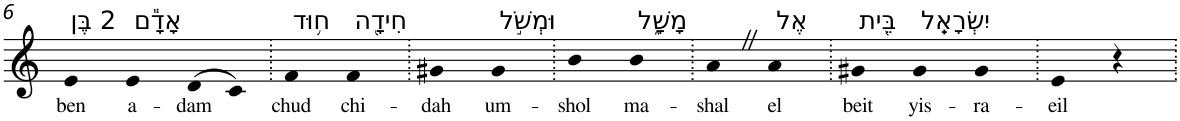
**kern	**text
*part1	*part1
*staff1	*staff1
*I"Piano	*
*I'Pno	*
!!LO:PB:g=z
*clefG2	*
*k[]	*
=6	=6
!LO:TX:a:t=2 בֶּן	!
!	!LO:LY:b
4e	ben
!LO:TX:a:t=אָדָ֕ם	!
!	!LO:LY:b
4e	a-
!	!LO:LY:b
(>8d	-dam
8c)	.
=7.	=7.
!LO:TX:a:t=ח֥וּד	!
!	!LO:LY:b
4f	chud
!LO:TX:a:t=חִידָ֖ה	!
!	!LO:LY:b
4f	chi-
=8.	=8.
!	!LO:LY:b
4g#X	-dah
!LO:TX:a:t=וּמְשֹׁ֣ל	!
!	!LO:LY:b
4g#	um-
=9.	=9.
!	!LO:LY:b
4b	-shol
!LO:TX:a:t=מָשָׁ֑ל	!
!	!LO:LY:b
4b	ma-
=10.	=10.
!	!LO:LY:b
4aZ	-shal
!LO:TX:a:t=אֶל	!
!	!LO:LY:b
4a	el
=11.	=11.
!LO:TX:a:t=בֵּ֖ית	!
!	!LO:LY:b
4g#X	beit
!LO:TX:a:t=יִשְׂרָאֵֽל	!
!	!LO:LY:b
4g#	yis-
!	!LO:LY:b
4g#	-ra-
=12.	=12.
!	!LO:LY:b
4e	-eil
4r	.
=.	=.
*-	*-
